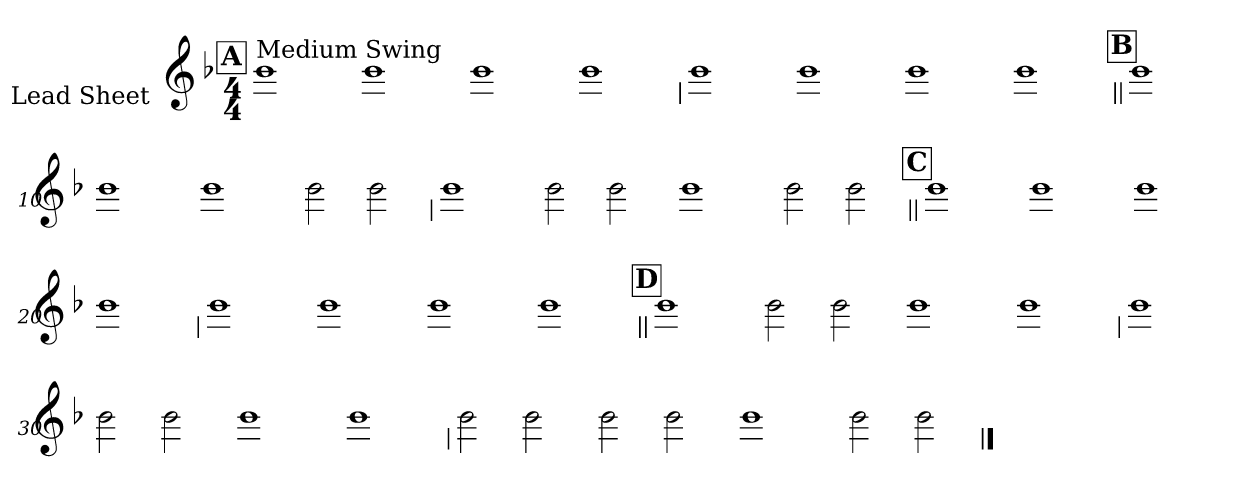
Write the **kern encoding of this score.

**kern
*part1
*staff1
*I"Lead Sheet
*stria0
*clefG2
*k[b-]
*F:
*M4/4
!!LO:REH:place=s1:a:t=A
=1||
!LO:TX:a:t=Medium Swing
1b-
=2-
1b-
=3-
1b-
=4-
1b-
!!LO:LB:g=z
=5
1b-
=6-
1b-
=7-
1b-
=8-
1b-
!!LO:LB:g=z
!!LO:REH:place=s1:a:t=B
=9||
1b-
=10-
1b-
=11-
1b-
=12-
2b-
2b-
!!LO:LB:g=z
=13
1b-
=14-
2b-
2b-
=15-
1b-
=16-
2b-
2b-
!!LO:LB:g=z
!!LO:REH:place=s1:a:t=C
=17||
1b-
=18-
1b-
=19-
1b-
=20-
1b-
!!LO:LB:g=z
=21
1b-
=22-
1b-
=23-
1b-
=24-
1b-
!!LO:LB:g=z
!!LO:REH:place=s1:a:t=D
=25||
1b-
=26-
2b-
2b-
=27-
1b-
=28-
1b-
!!LO:LB:g=z
=29
1b-
=30-
2b-
2b-
=31-
1b-
=32-
1b-
!!LO:LB:g=z
=33
2b-
2b-
=34-
2b-
2b-
=35-
1b-
=36-
2b-
2b-
==
*-
